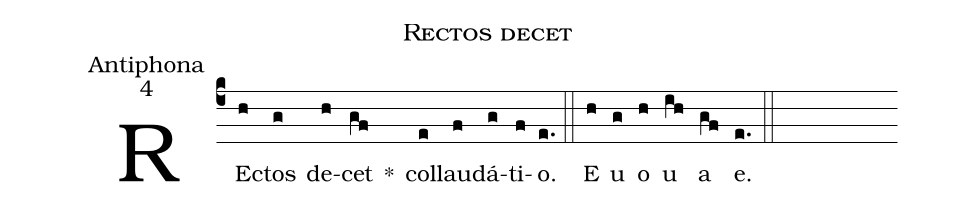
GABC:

name:Rectos decet;
office-part:Antiphona;
mode:4;
%%
(c4)RE(h)ctos(g) de(h)cet(gf) *() col(e)lau(f)dá(g)ti(f)o.(e.) (::) E(h) u(g) o(h) u(ih) a(gf) e.(e.) (::)
